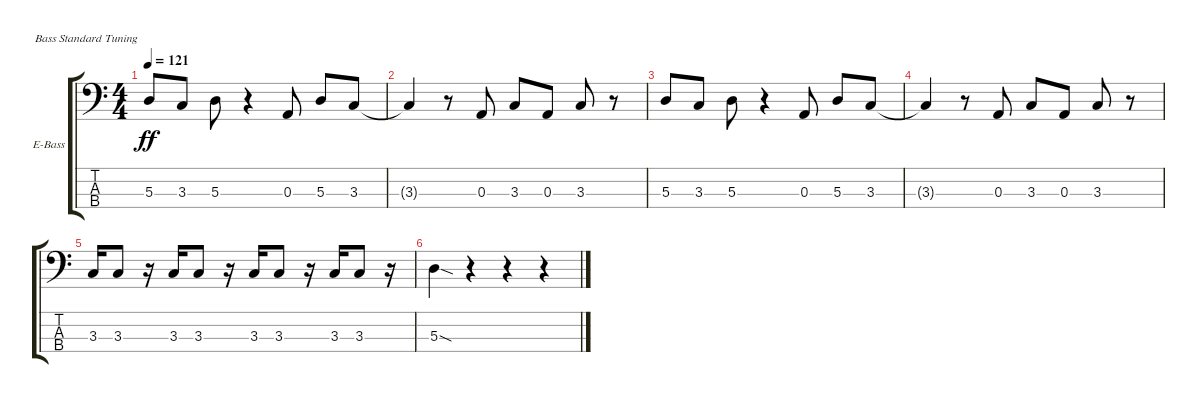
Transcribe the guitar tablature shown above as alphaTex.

\bracketExtendMode groupsimilarinstruments
\firstSystemTrackNameOrientation horizontal
\otherSystemsTrackNameOrientation horizontal
\track ("Bass" "E-Bass") {instrument electricbassfinger}
\staff {score tabs}
\tuning (G2 D2 A1 E1)
\ts (4 4)
\tempo 121
\clef f4
\ks c
5.3.8{dy ff} 3.3.8 5.3.8 r.4 0.3.8 5.3.8 3.3.8 |
3.3{t}.4 r.8 0.3.8 3.3.8 0.3.8 3.3.8 r.8 |
5.3.8 3.3.8 5.3.8 r.4 0.3.8 5.3.8 3.3.8 |
3.3{t}.4 r.8 0.3.8 3.3.8 0.3.8 3.3.8 r.8 |
3.3.16 3.3.8 r.16 3.3.16 3.3.8 r.16 3.3.16 3.3.8 r.16 3.3.16 3.3.8 r.16 |
5.3{sod}.4 r.4 r.4 r.4
